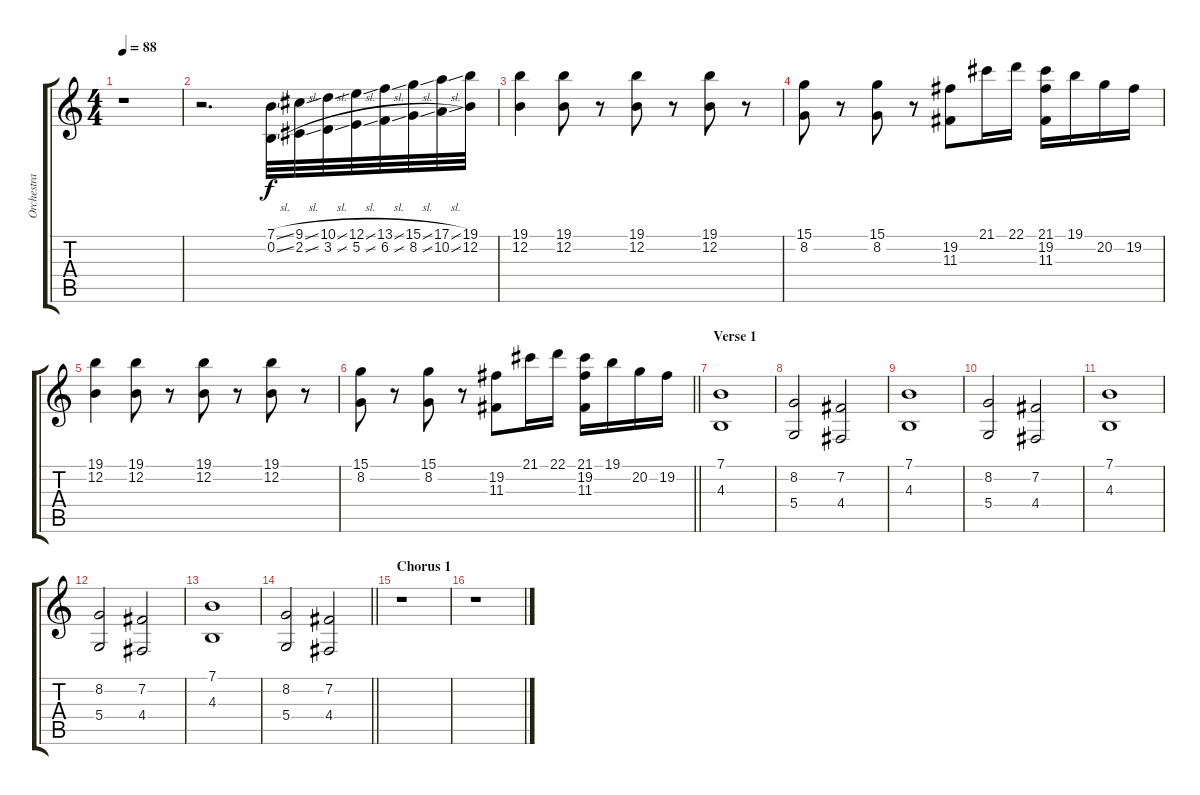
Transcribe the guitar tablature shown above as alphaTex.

\track ("Orchestra" "Orchestra") {instrument stringensemble1}
\staff {score tabs}
\tuning (E4 B3 G3 D3 A2 E2) {hide}
\ts (4 4)
\tempo 88
\clef g2
\ks c
r.1{dy f instrument stringensemble1} |
r.2{d} (7.1{sl} 0.2{sl}).32 (9.1{sl} 2.2{sl}).32 (10.1{sl} 3.2{sl}).32 (12.1{sl} 5.2{sl}).32 (13.1{sl} 6.2{sl}).32 (15.1{sl} 8.2{sl}).32 (17.1{sl} 10.2{sl}).32 (19.1 12.2).32 |
(19.1 12.2).4 (19.1 12.2).8 r.8 (19.1 12.2).8 r.8 (19.1 12.2).8 r.8 |
(15.1 8.2).8 r.8 (15.1 8.2).8 r.8 (19.2 11.3).8 21.1.16 22.1.16 (21.1 19.2 11.3).16 19.1.16 20.2.16 19.2.16 |
(19.1 12.2).4 (19.1 12.2).8 r.8 (19.1 12.2).8 r.8 (19.1 12.2).8 r.8 |
\barLineRight lightlight
(15.1 8.2).8 r.8 (15.1 8.2).8 r.8 (19.2 11.3).8 21.1.16 22.1.16 (21.1 19.2 11.3).16 19.1.16 20.2.16 19.2.16 |
\section ("" "Verse 1")
(7.1 4.3).1{volume 10} |
(8.2 5.4).2 (7.2 4.4).2 |
(7.1 4.3).1 |
(8.2 5.4).2 (7.2 4.4).2 |
(7.1 4.3).1 |
(8.2 5.4).2 (7.2 4.4).2 |
(7.1 4.3).1 |
\barLineRight lightlight
(8.2 5.4).2 (7.2 4.4).2 |
\section ("" "Chorus 1")
r.1 |
r.1
